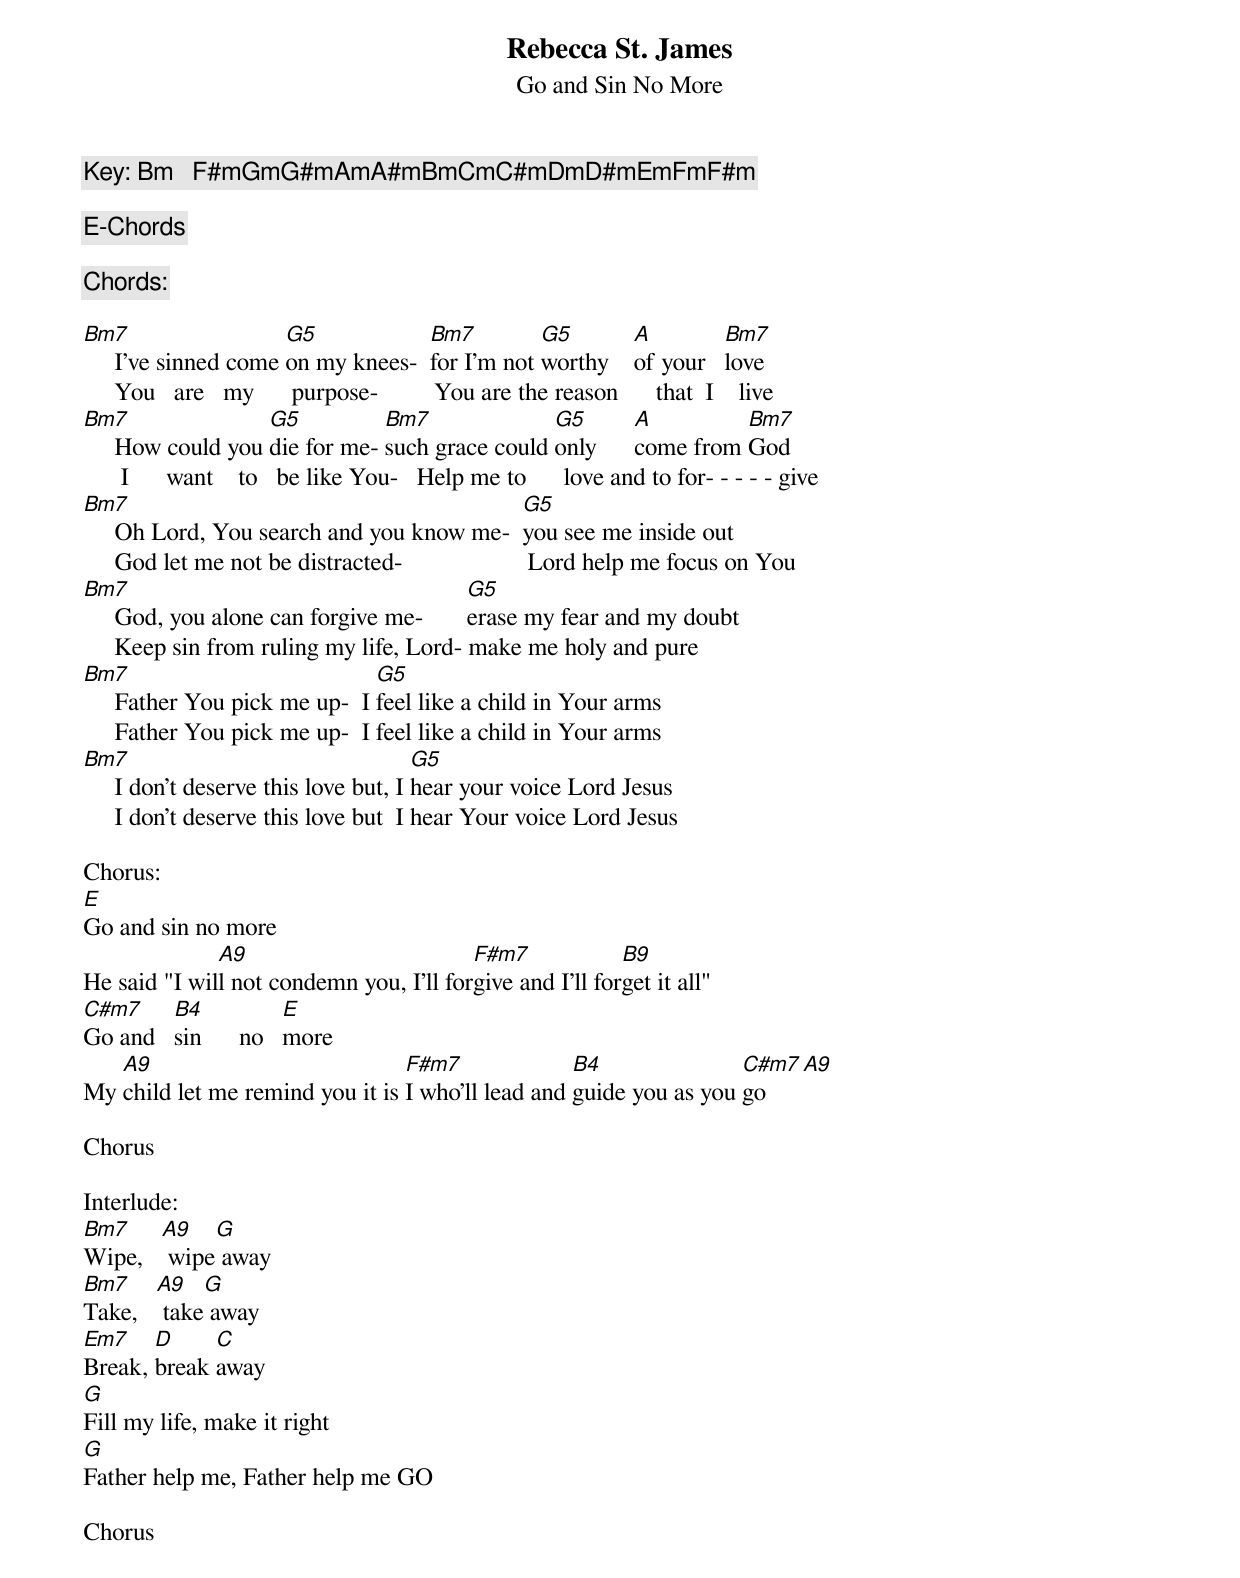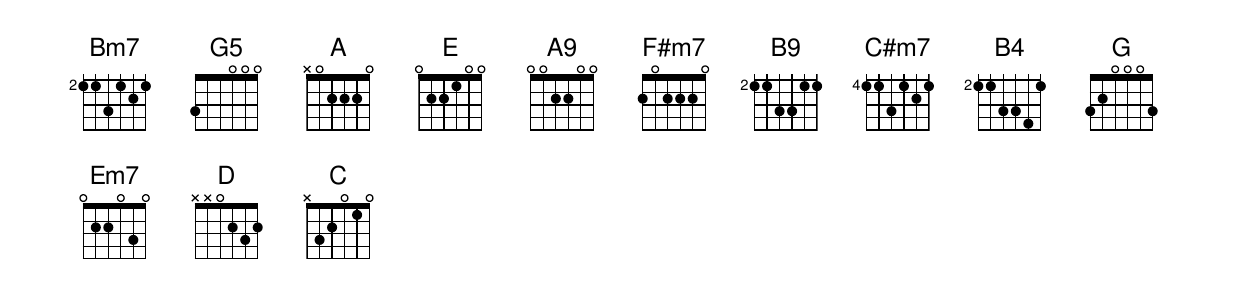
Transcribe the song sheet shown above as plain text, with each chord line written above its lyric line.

    Rebecca St. James
    Go and Sin No More
    Key: Bm   F#mGmG#mAmA#mBmCmC#mDmD#mEmFmF#m

E-Chords

Chords:
Bm7  224232
G5   355000
A9   002200
F#m7 202220
B9   224422
C#m7 446454
B4   224452
Em7  022030

Bm7                   G5            Bm7         G5        A         Bm7
     I've sinned come on my knees-  for I'm not worthy    of your   love
     You   are   my      purpose-         You are the reason      that  I    live
Bm7                G5          Bm7              G5        A         Bm7
     How could you die for me- such grace could only      come from God
      I      want    to   be like You-   Help me to      love and to for- - - - - give
Bm7                                        G5
     Oh Lord, You search and you know me-  you see me inside out
     God let me not be distracted-                    Lord help me focus on You
Bm7                                       G5
     God, you alone can forgive me-       erase my fear and my doubt
     Keep sin from ruling my life, Lord- make me holy and pure
Bm7                            G5
     Father You pick me up-  I feel like a child in Your arms
     Father You pick me up-  I feel like a child in Your arms
Bm7                                   G5
     I don't deserve this love but, I hear your voice Lord Jesus
     I don't deserve this love but  I hear Your voice Lord Jesus

Chorus:
E
Go and sin no more
              A9                         F#m7             B9
He said "I will not condemn you, I'll forgive and I'll forget it all"
C#m7     B4            E
Go and   sin      no   more
   A9                            F#m7              B4               C#m7      A9
My child let me remind you it is I who'll lead and guide you as you go

Chorus

Interlude:
Bm7     A9   G
Wipe,    wipe away
Bm7     A9   G
Take,    take away
Em7    D     C
Break, break away
G
Fill my life, make it right
G
Father help me, Father help me GO

Chorus
